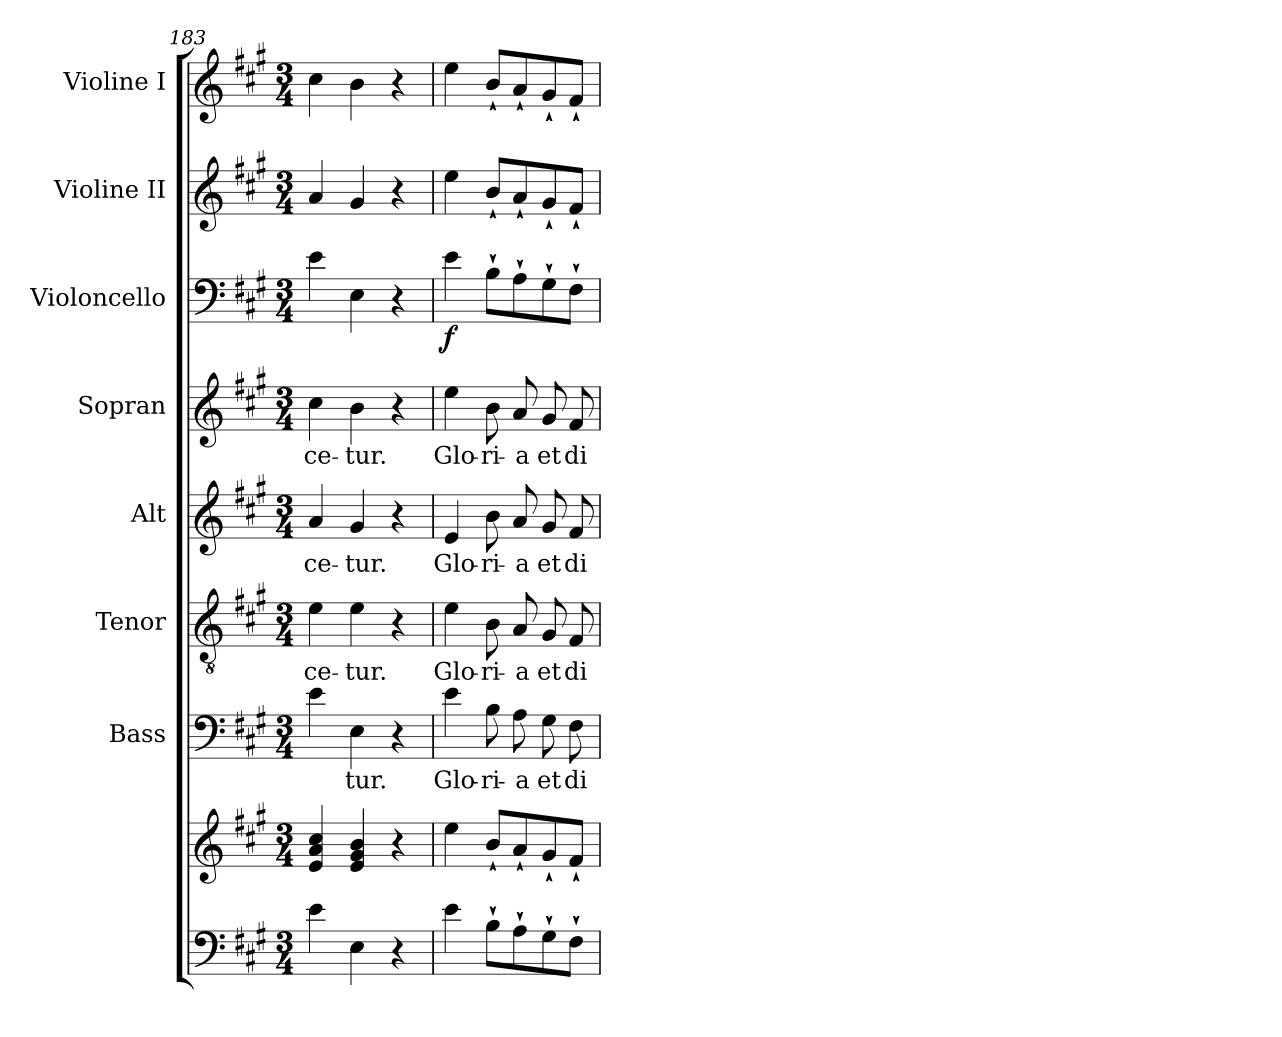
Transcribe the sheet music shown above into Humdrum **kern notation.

**kern	**kern	**kern	**text	**kern	**text	**kern	**text	**kern	**text	**kern	**dynam	**kern	**kern
*part8	*part8	*part7	*part7	*part6	*part6	*part5	*part5	*part4	*part4	*part3	*part3	*part2	*part1
*staff9	*staff8	*staff7	*staff7	*staff6	*staff6	*staff5	*staff5	*staff4	*staff4	*staff3	*staff3	*staff2	*staff1
*	*	*I"Bass	*	*I"Tenor	*	*I"Alt	*	*I"Sopran	*	*I"Violoncello	*	*I"Violine II	*I"Violine I
*	*	*I'B.	*	*I'T.	*	*I'A.	*	*I'S.	*	*I'Vc.	*	*I'Vl. II	*I'Vl. I
*clefF4	*clefG2	*clefF4	*	*clefGv2	*	*clefG2	*	*clefG2	*	*clefF4	*	*clefG2	*clefG2
*	*	*	*	*	*	*	*	*	*	*ITrd7c12	*	*	*
*k[f#c#g#]	*k[f#c#g#]	*k[f#c#g#]	*	*k[f#c#g#]	*	*k[f#c#g#]	*	*k[f#c#g#]	*	*k[f#c#g#]	*	*k[f#c#g#]	*k[f#c#g#]
*A:	*A:	*A:	*	*A:	*	*A:	*	*A:	*	*A:	*	*A:	*A:
*M3/4	*M3/4	*M3/4	*	*M3/4	*	*M3/4	*	*M3/4	*	*M3/4	*	*M3/4	*M3/4
=183	=183	=183	=183	=183	=183	=183	=183	=183	=183	=183	=183	=183	=183
!	!	!	!	!	!LO:LY:b	!	!LO:LY:b	!	!LO:LY:b	!	!	!	!
4e\	4e/ 4a/ 4cc#/	4e\	.	4e\	-ce-	4a/	-ce-	4cc#\	-ce-	4E\	.	4a/	4cc#\
!	!	!	!LO:LY:b	!	!LO:LY:b	!	!LO:LY:b	!	!LO:LY:b	!	!	!	!
4E\	4e/ 4g#/ 4b/	4E\	-tur.	4e\	-tur.	4g#/	-tur.	4b\	-tur.	4EE\	.	4g#/	4b\
4r	4r	4r	.	4r	.	4r	.	4r	.	4r	.	4r	4r
=184	=184	=184	=184	=184	=184	=184	=184	=184	=184	=184	=184	=184	=184
!	!	!	!LO:LY:b	!	!LO:LY:b	!	!LO:LY:b	!	!LO:LY:b	!	!LO:DY:b	!	!
4e\	4ee\	4e\	Glo-	4e\	Glo-	4e/	Glo-	4ee\	Glo-	4E\	f	4ee\	4ee\
!	!	!	!LO:LY:b	!	!LO:LY:b	!	!LO:LY:b	!	!LO:LY:b	!	!	!	!
8B`>\L	8b`</L	8B\	-ri-	8B\	-ri-	8b\	-ri-	8b\	-ri-	8BB`>\L	.	8b`</L	8b`</L
!	!	!	!LO:LY:b	!	!LO:LY:b	!	!LO:LY:b	!	!LO:LY:b	!	!	!	!
8A`>\	8a`</	8A\	-a	8A/	-a	8a/	-a	8a/	-a	8AA`>\	.	8a`</	8a`</
!	!	!	!LO:LY:b	!	!LO:LY:b	!	!LO:LY:b	!	!LO:LY:b	!	!	!	!
8G#`>\	8g#`</	8G#\	et	8G#/	et	8g#/	et	8g#/	et	8GG#`>\	.	8g#`</	8g#`</
!	!	!	!LO:LY:b	!	!LO:LY:b	!	!LO:LY:b	!	!LO:LY:b	!	!	!	!
8F#`>\J	8f#`</J	8F#\	di-	8F#/	di-	8f#/	di-	8f#/	di-	8FF#`>\J	.	8f#`</J	8f#`</J
=	=	=	=	=	=	=	=	=	=	=	=	=	=
*-	*-	*-	*-	*-	*-	*-	*-	*-	*-	*-	*-	*-	*-
